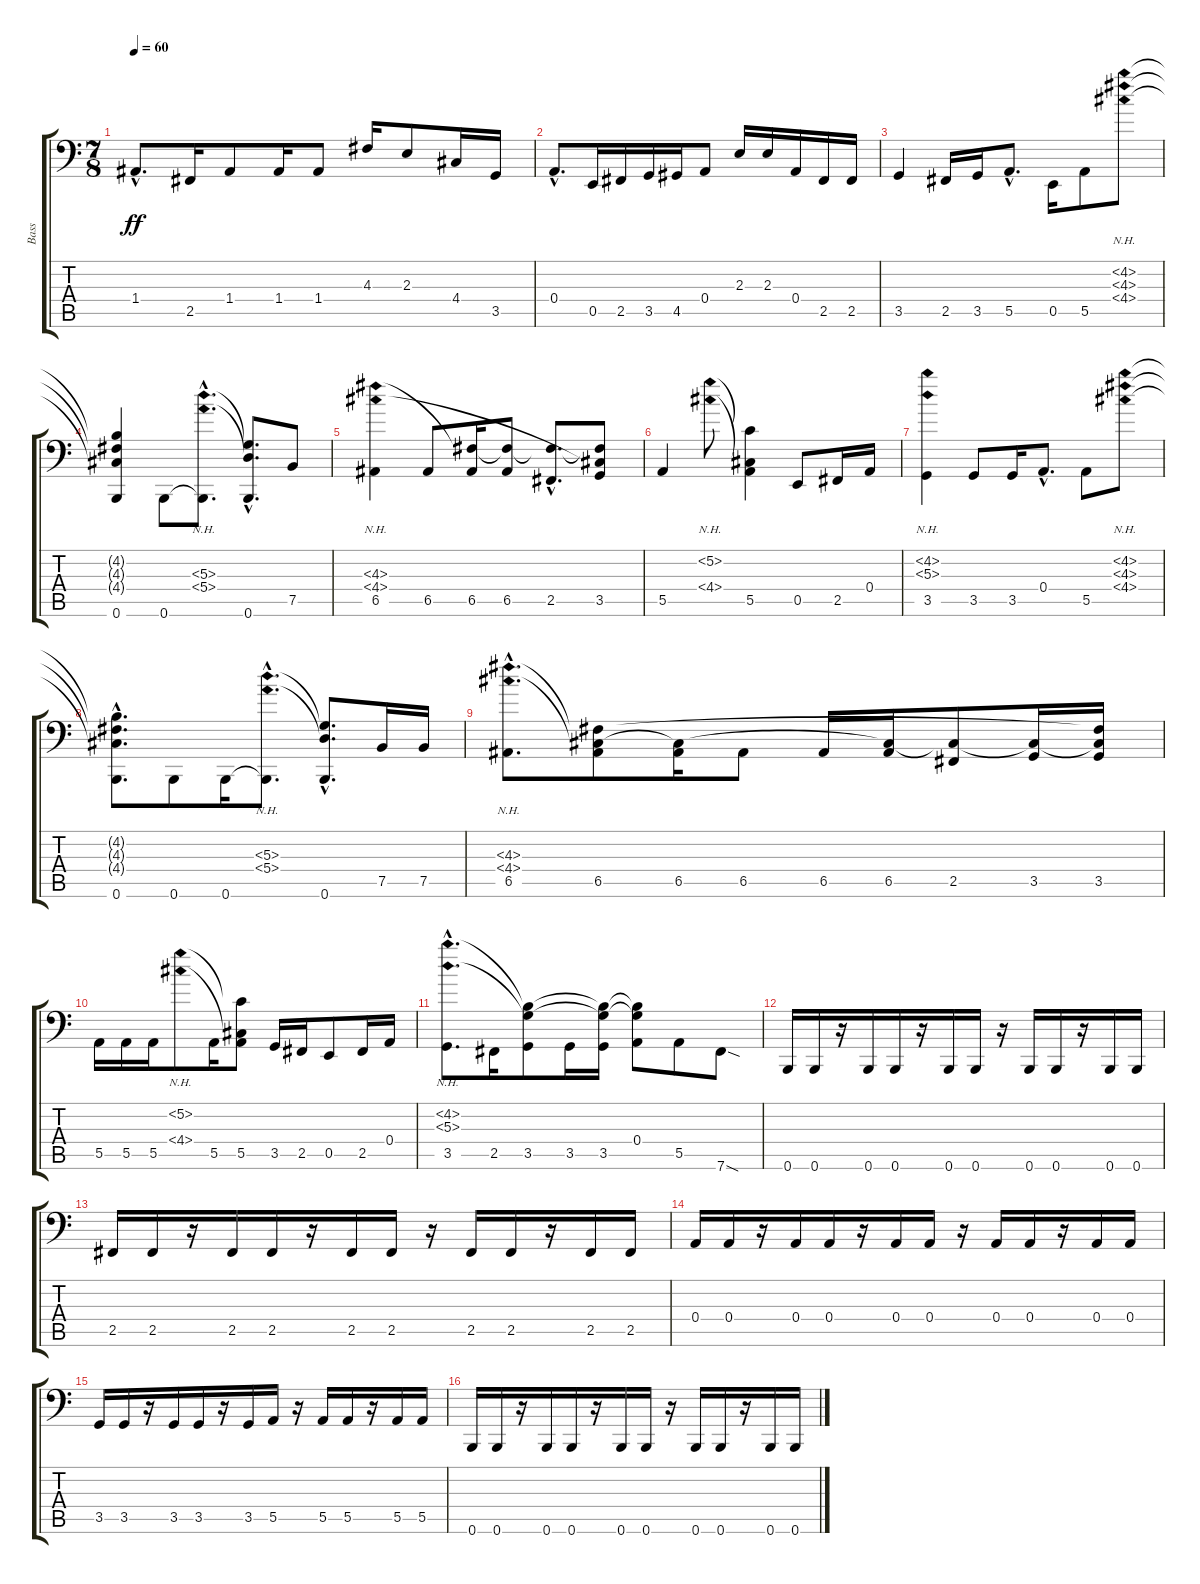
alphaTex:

\track ("Bass" "Bass") {instrument electricbassfinger}
\staff {score tabs}
\tuning (C3 G2 D2 A1 E1 B0) {hide}
\ts (7 8)
\tempo 60
\clef f4
\ks c
1.4{hac}.8{d dy ff} 2.5.16 1.4.8 1.4.16 1.4.8 4.3.16 2.3.8 4.4.16 3.5.16 |
0.4{hac}.8{d} 0.5.16 2.5.16 3.5.16 4.5.16 0.4.8 2.3.16 2.3.16 0.4.16 2.5.16 2.5.16 |
3.5.4 2.5.16 3.5.16 5.5{hac}.8{d} 0.5.16 5.5.8 (4.2{nh} 4.3{nh} 4.4{nh}).8 |
(4.2{t} 4.3{t} 4.4{t} 0.6).4 0.6.8 (5.3{nh hac} 5.4{nh hac} 0.6{hac t}).8{d} (5.3{hac t} 5.4{hac t} 0.6{hac}).8{d} 7.5.8 |
(4.3{nh} 4.4{nh} 6.5).4 6.5.8 (4.3{t} 6.5).16 (4.3{t} 6.5).8 (4.3{hac t} 2.5{hac}).8{d} (4.3{t} 4.4{t} 3.5).8 |
5.5.4 (5.2{nh} 4.4{nh}).8 (5.2{t} 4.4{t} 5.5).4 0.5.8 2.5.16 0.4.16 |
(4.2{nh} 5.3{nh} 3.5).4 3.5.8 3.5.16 0.4{hac}.8{d} 5.5.8 (4.2{nh} 4.3{nh} 4.4{nh}).8 |
(4.2{hac t} 4.3{hac t} 4.4{hac t} 0.6{hac}).8{d} 0.6.8 0.6.16 (5.3{nh hac} 5.4{nh hac} 0.6{hac t}).8{d} (5.3{hac t} 5.4{hac t} 0.6{hac}).8{d} 7.5.16 7.5.16 |
(4.3{nh hac} 4.4{nh hac} 6.5{hac}).8{d} (4.3{t} 4.4{t} 6.5).8 (4.4{t} 6.5).16 6.5.8 6.5.16 (4.4{t} 6.5).16 (4.4{t} 2.5).8 (4.4{t} 3.5).16 (4.3{t} 4.4{t} 3.5).16 |
5.5.16 5.5.16 5.5.16 (5.2{nh} 4.4{nh}).8 5.5.16 (5.2{t} 4.4{t} 5.5).8 3.5.16 2.5.16 0.5.8 2.5.16 0.4.16 |
(4.2{nh hac} 5.3{nh hac} 3.5{hac}).8{d} 2.5.16 (4.2{t} 5.3{t} 3.5).8 3.5.16 (4.2{t} 5.3{t} 3.5).16 (4.2{t} 5.3{t} 0.4).8 5.5.8 7.6{sod}.8 |
0.6.16 0.6.16 r.16 0.6.16 0.6.16 r.16 0.6.16 0.6.16 r.16 0.6.16 0.6.16 r.16 0.6.16 0.6.16 |
2.5.16 2.5.16 r.16 2.5.16 2.5.16 r.16 2.5.16 2.5.16 r.16 2.5.16 2.5.16 r.16 2.5.16 2.5.16 |
0.4.16 0.4.16 r.16 0.4.16 0.4.16 r.16 0.4.16 0.4.16 r.16 0.4.16 0.4.16 r.16 0.4.16 0.4.16 |
3.5.16 3.5.16 r.16 3.5.16 3.5.16 r.16 3.5.16 5.5.16 r.16 5.5.16 5.5.16 r.16 5.5.16 5.5.16 |
0.6.16 0.6.16 r.16 0.6.16 0.6.16 r.16 0.6.16 0.6.16 r.16 0.6.16 0.6.16 r.16 0.6.16 0.6.16
